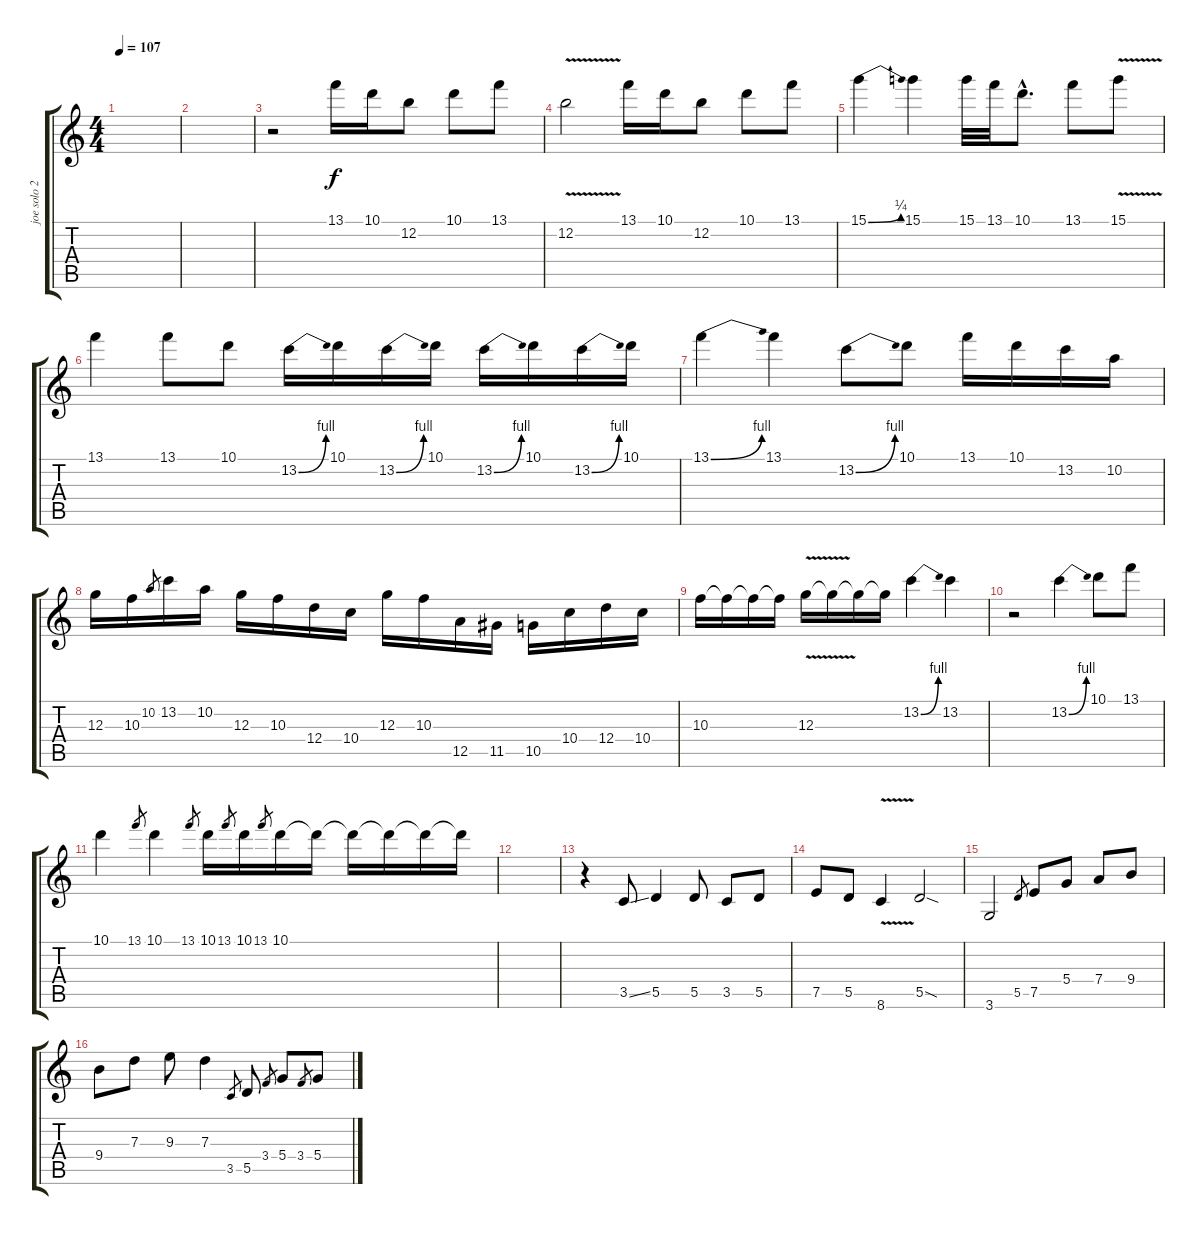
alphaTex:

\track ("joe solo 2" "joe solo 2") {instrument electricguitarjazz}
\staff {score tabs}
\tuning (E4 B3 G3 D3 A2 E2) {hide}
\ts (4 4)
\tempo 107
\clef g2
\ks c
|
|
r.2 13.1.16 10.1.16 12.2.8 10.1.8 13.1.8 |
12.2{v}.2 13.1.16 10.1.16 12.2.8 10.1.8 13.1.8 |
15.1{be (bend 0 0 60 1)}.4 15.1.4 15.1.32 13.1.32 10.1{hac}.8{d} 13.1.8 15.1{v}.8 |
13.1.4 13.1.8 10.1.8 13.2{be (bend 0 0 60 4)}.16 10.1.16 13.2{be (bend 0 0 60 4)}.16 10.1.16 13.2{be (bend 0 0 60 4)}.16 10.1.16 13.2{be (bend 0 0 60 4)}.16 10.1.16 |
13.1{be (bend 0 0 60 4)}.4 13.1.4 13.2{be (bend 0 0 60 4)}.8 10.1.8 13.1.16 10.1.16 13.2.16 10.2.16 |
12.3.16 10.3.16 10.2.8{gr} 13.2.16 10.2.16 12.3.16 10.3.16 12.4.16 10.4.16 12.3.16 10.3.16 12.5.16 11.5.16 10.5.16 10.4.16 12.4.16 10.4.16 |
10.3.16 10.3{t}.16 10.3{t}.16 10.3{t}.16 12.3{v}.16 12.3{t}.16 12.3{t}.16 12.3{t}.16 13.2{be (bend 0 0 60 4)}.4 13.2.4 |
r.2 13.2{be (bend 0 0 60 4)}.4 10.1.8 13.1.8 |
10.1.4 13.1.8{gr} 10.1.4 13.1.8{gr} 10.1.16 13.1.8{gr} 10.1.16 13.1.8{gr} 10.1.16 10.1{t}.16 10.1{t}.16 10.1{t}.16 10.1{t}.16 10.1{t}.16 |
|
r.4 3.5{ss}.8{volume 14 instrument overdrivenguitar} 5.5.4 5.5.8 3.5.8 5.5.8 |
7.5.8 5.5.8 8.6{v}.4 5.5{sod}.2 |
3.6.2 5.5.8{gr} 7.5.8 5.4.8 7.4.8 9.4.8 |
9.4.8 7.3.8 9.3.8 7.3.4 3.5.8{gr} 5.5.8{balance 0 instrument distortionguitar} 3.4.8{gr} 5.4.8{balance 16 instrument distortionguitar} 3.4.8{gr} 5.4.8{balance 0 instrument distortionguitar}
